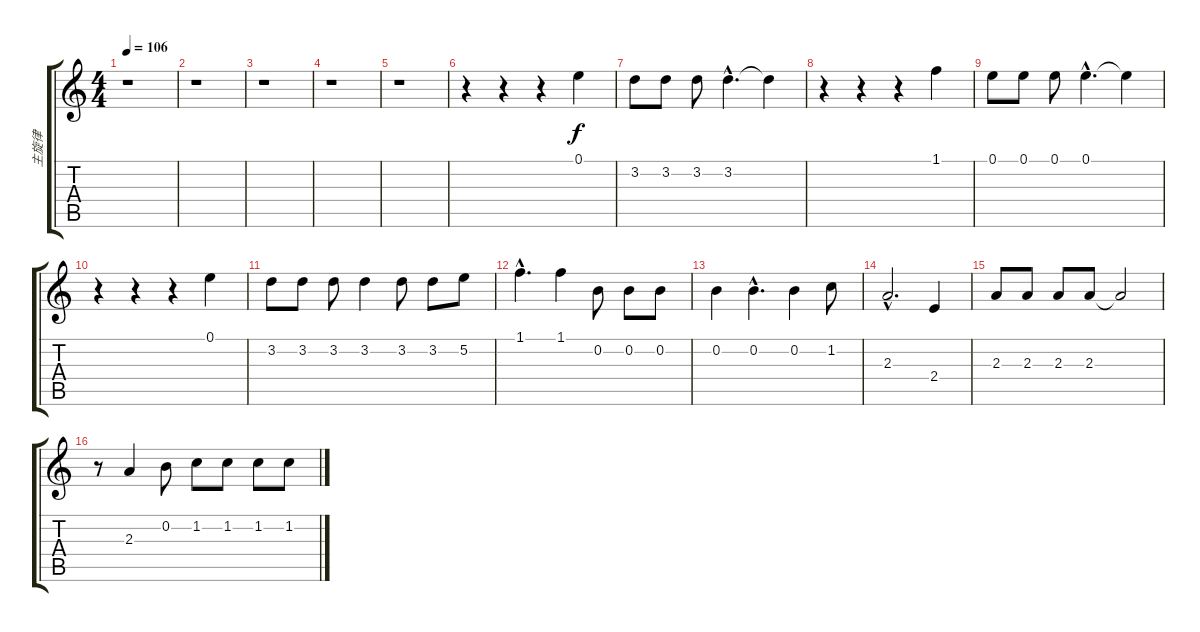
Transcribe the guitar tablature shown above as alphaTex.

\track ("主旋律" "主旋律") {instrument overdrivenguitar}
\staff {score tabs}
\tuning (E4 B3 G3 D3 A2 E2) {hide}
\ts (4 4)
\tempo 106
\clef g2
\ks c
r.1{dy f} |
r.1 |
r.1 |
r.1 |
r.1 |
r.4 r.4 r.4 0.1.4 |
3.2.8 3.2.8 3.2.8 3.2{hac}.4{d} 3.2{t}.4 |
r.4 r.4 r.4 1.1.4 |
0.1.8 0.1.8 0.1.8 0.1{hac}.4{d} 0.1{t}.4 |
r.4 r.4 r.4 0.1.4 |
3.2.8 3.2.8 3.2.8 3.2.4 3.2.8 3.2.8 5.2.8 |
1.1{hac}.4{d} 1.1.4 0.2.8 0.2.8 0.2.8 |
0.2.4 0.2{hac}.4{d} 0.2.4 1.2.8 |
2.3{hac}.2{d} 2.4.4 |
2.3.8 2.3.8 2.3.8 2.3.8 2.3{t}.2 |
r.8 2.3.4 0.2.8 1.2.8 1.2.8 1.2.8 1.2.8
